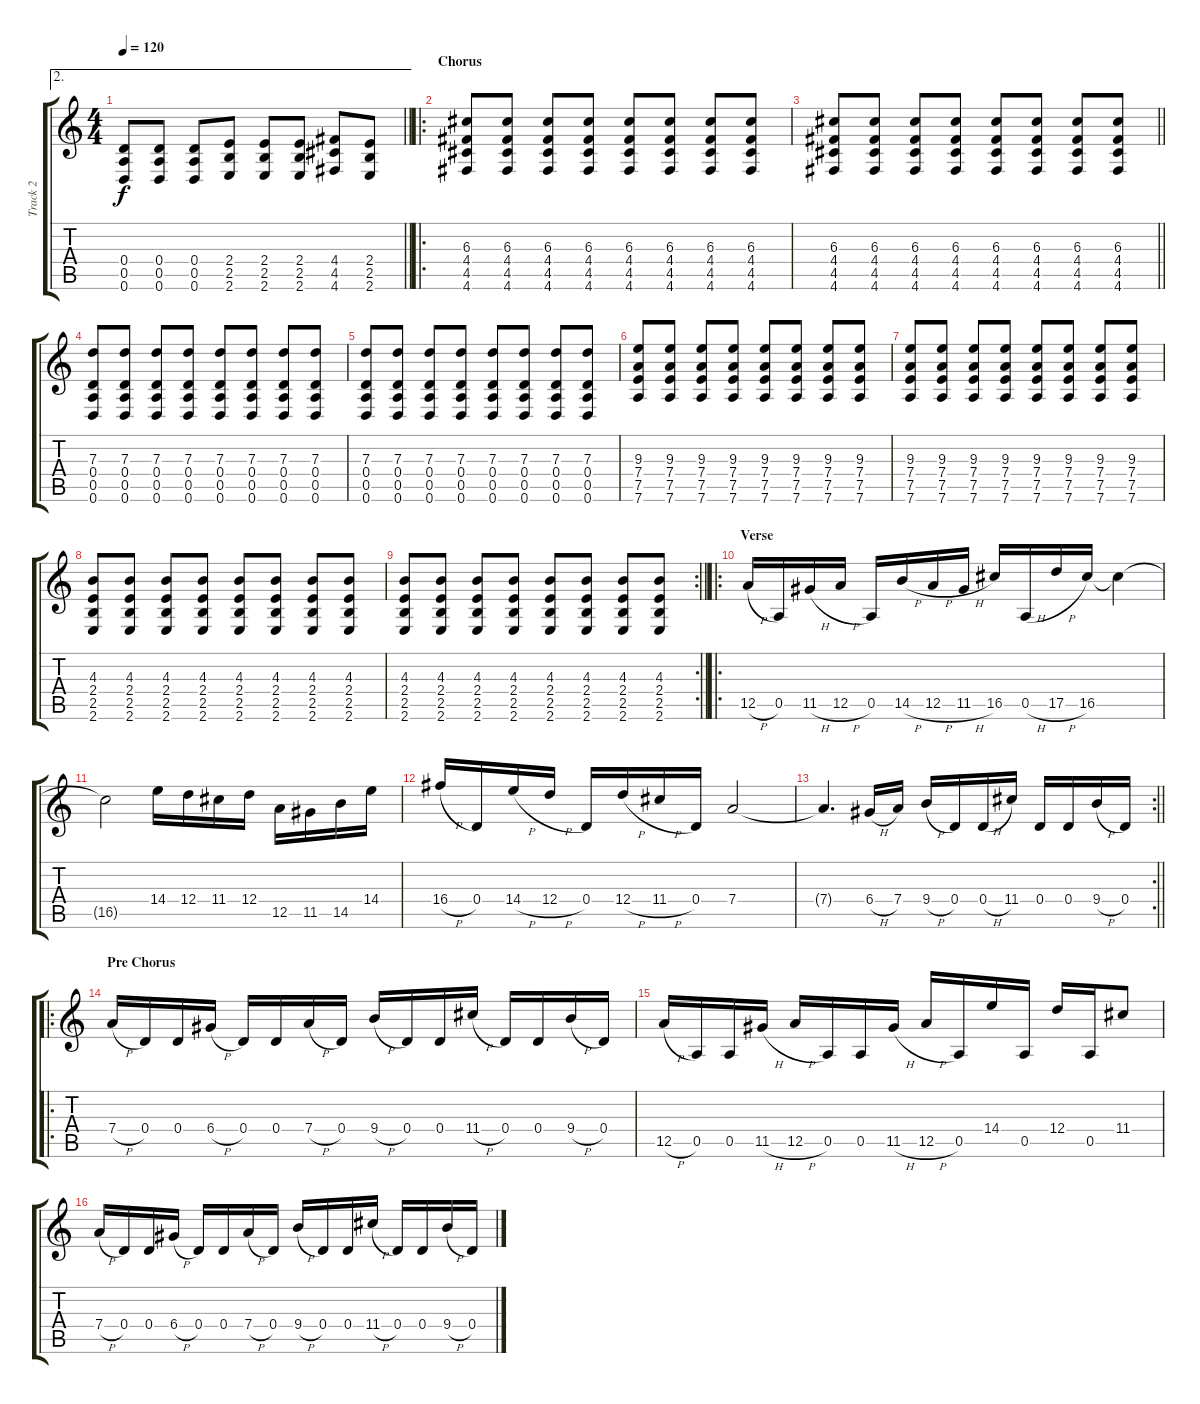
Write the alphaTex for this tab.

\track ("Track 2" "Track 2") {instrument distortionguitar}
\staff {score tabs}
\tuning (E4 B3 G3 D3 A2 D2) {hide}
\ae 2
\ts (4 4)
\tempo 120
\clef g2
\barLineRight lightlight
\ks c
(0.4 0.5 0.6).8{dy f} (0.4 0.5 0.6).8 (0.4 0.5 0.6).8 (2.4 2.5 2.6).8 (2.4 2.5 2.6).8 (2.4 2.5 2.6).8 (4.4 4.5 4.6).8 (2.4 2.5 2.6).8 |
\ro
\section ("" "Chorus")
(6.3 4.4 4.5 4.6).8 (6.3 4.4 4.5 4.6).8 (6.3 4.4 4.5 4.6).8 (6.3 4.4 4.5 4.6).8 (6.3 4.4 4.5 4.6).8 (6.3 4.4 4.5 4.6).8 (6.3 4.4 4.5 4.6).8 (6.3 4.4 4.5 4.6).8 |
\barLineRight lightlight
(6.3 4.4 4.5 4.6).8 (6.3 4.4 4.5 4.6).8 (6.3 4.4 4.5 4.6).8 (6.3 4.4 4.5 4.6).8 (6.3 4.4 4.5 4.6).8 (6.3 4.4 4.5 4.6).8 (6.3 4.4 4.5 4.6).8 (6.3 4.4 4.5 4.6).8 |
(7.3 0.4 0.5 0.6).8 (7.3 0.4 0.5 0.6).8 (7.3 0.4 0.5 0.6).8 (7.3 0.4 0.5 0.6).8 (7.3 0.4 0.5 0.6).8 (7.3 0.4 0.5 0.6).8 (7.3 0.4 0.5 0.6).8 (7.3 0.4 0.5 0.6).8 |
(7.3 0.4 0.5 0.6).8 (7.3 0.4 0.5 0.6).8 (7.3 0.4 0.5 0.6).8 (7.3 0.4 0.5 0.6).8 (7.3 0.4 0.5 0.6).8 (7.3 0.4 0.5 0.6).8 (7.3 0.4 0.5 0.6).8 (7.3 0.4 0.5 0.6).8 |
(9.3 7.4 7.5 7.6).8 (9.3 7.4 7.5 7.6).8 (9.3 7.4 7.5 7.6).8 (9.3 7.4 7.5 7.6).8 (9.3 7.4 7.5 7.6).8 (9.3 7.4 7.5 7.6).8 (9.3 7.4 7.5 7.6).8 (9.3 7.4 7.5 7.6).8 |
(9.3 7.4 7.5 7.6).8 (9.3 7.4 7.5 7.6).8 (9.3 7.4 7.5 7.6).8 (9.3 7.4 7.5 7.6).8 (9.3 7.4 7.5 7.6).8 (9.3 7.4 7.5 7.6).8 (9.3 7.4 7.5 7.6).8 (9.3 7.4 7.5 7.6).8 |
(4.3 2.4 2.5 2.6).8 (4.3 2.4 2.5 2.6).8 (4.3 2.4 2.5 2.6).8 (4.3 2.4 2.5 2.6).8 (4.3 2.4 2.5 2.6).8 (4.3 2.4 2.5 2.6).8 (4.3 2.4 2.5 2.6).8 (4.3 2.4 2.5 2.6).8 |
\rc 2
\barLineRight lightlight
(4.3 2.4 2.5 2.6).8 (4.3 2.4 2.5 2.6).8 (4.3 2.4 2.5 2.6).8 (4.3 2.4 2.5 2.6).8 (4.3 2.4 2.5 2.6).8 (4.3 2.4 2.5 2.6).8 (4.3 2.4 2.5 2.6).8 (4.3 2.4 2.5 2.6).8 |
\ro
\section ("" "Verse")
12.5{h}.16 0.5.16 11.5{h}.16 12.5{h}.16 0.5.16 14.5{h}.16 12.5{h}.16 11.5{h}.16 16.5.16 0.5{h}.16 17.5{h}.16 16.5.16 16.5{t}.4 |
16.5{t}.2 14.4.16 12.4.16 11.4.16 12.4.16 12.5.16 11.5.16 14.5.16 14.4.16 |
16.4{h}.16 0.4.16 14.4{h}.16 12.4{h}.16 0.4.16 12.4{h}.16 11.4{h}.16 0.4.16 7.4.2 |
\rc 2
\barLineRight lightlight
7.4{t}.4{d} 6.4{h}.16 7.4.16 9.4{h}.16 0.4.16 0.4{h}.16 11.4.16 0.4.16 0.4.16 9.4{h}.16 0.4.16 |
\ro
\section ("" "Pre Chorus")
7.4{h}.16 0.4.16 0.4.16 6.4{h}.16 0.4.16 0.4.16 7.4{h}.16 0.4.16 9.4{h}.16 0.4.16 0.4.16 11.4{h}.16 0.4.16 0.4.16 9.4{h}.16 0.4.16 |
12.5{h}.16 0.5.16 0.5.16 11.5{h}.16 12.5{h}.16 0.5.16 0.5.16 11.5{h}.16 12.5{h}.16 0.5.16 14.4.16 0.5.16 12.4.16 0.5.16 11.4.8 |
7.4{h}.16 0.4.16 0.4.16 6.4{h}.16 0.4.16 0.4.16 7.4{h}.16 0.4.16 9.4{h}.16 0.4.16 0.4.16 11.4{h}.16 0.4.16 0.4.16 9.4{h}.16 0.4.16
